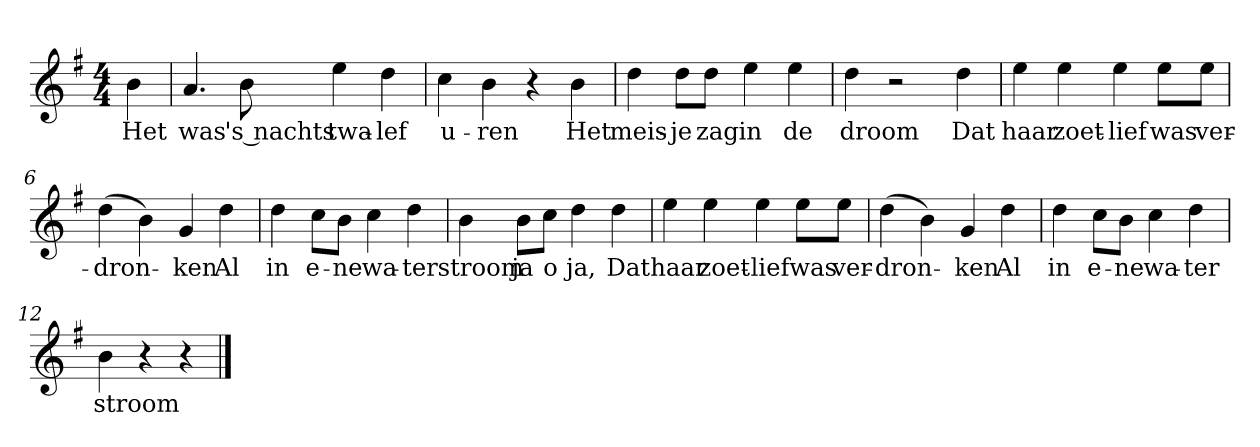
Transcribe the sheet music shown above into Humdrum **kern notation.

**kern	**text
*part1	*part1
*staff1	*staff1
*clefG2	*
*k[f#]	*
*G:	*
*M4/4	*
*MM120	*
=	=
4b	Het
=1	=1
4.a	was
8b	's nachts
4ee	twa-
4dd	-lef
=2	=2
4cc	u-
4b	-ren
4r	.
4b	Het
=3	=3
4dd	meis-
8dd\L	-je
8dd\J	zag
4ee	in
4ee	de
=4	=4
4dd	droom
2r	.
4dd	Dat
=5	=5
4ee	haar
4ee	zoet-
4ee	-lief
8ee\L	was
8ee\J	ver-
=6	=6
(4dd	-dron-
4b)	.
4g	-ken
4dd	Al
=7	=7
4dd	in
8cc\L	e-
8b\J	-ne
4cc	wa-
4dd	-ter
=8	=8
4b	stroom
8b\L	ja
8cc\J	o
4dd	ja,
4dd	Dat
=9	=9
4ee	haar
4ee	zoet-
4ee	-lief
8ee\L	was
8ee\J	ver-
=10	=10
(4dd	-dron-
4b)	.
4g	-ken
4dd	Al
=11	=11
4dd	in
8cc\L	e-
8b\J	-ne
4cc	wa-
4dd	-ter
=12	=12
4b	stroom
4r	.
4r	.
==	==
*-	*-
